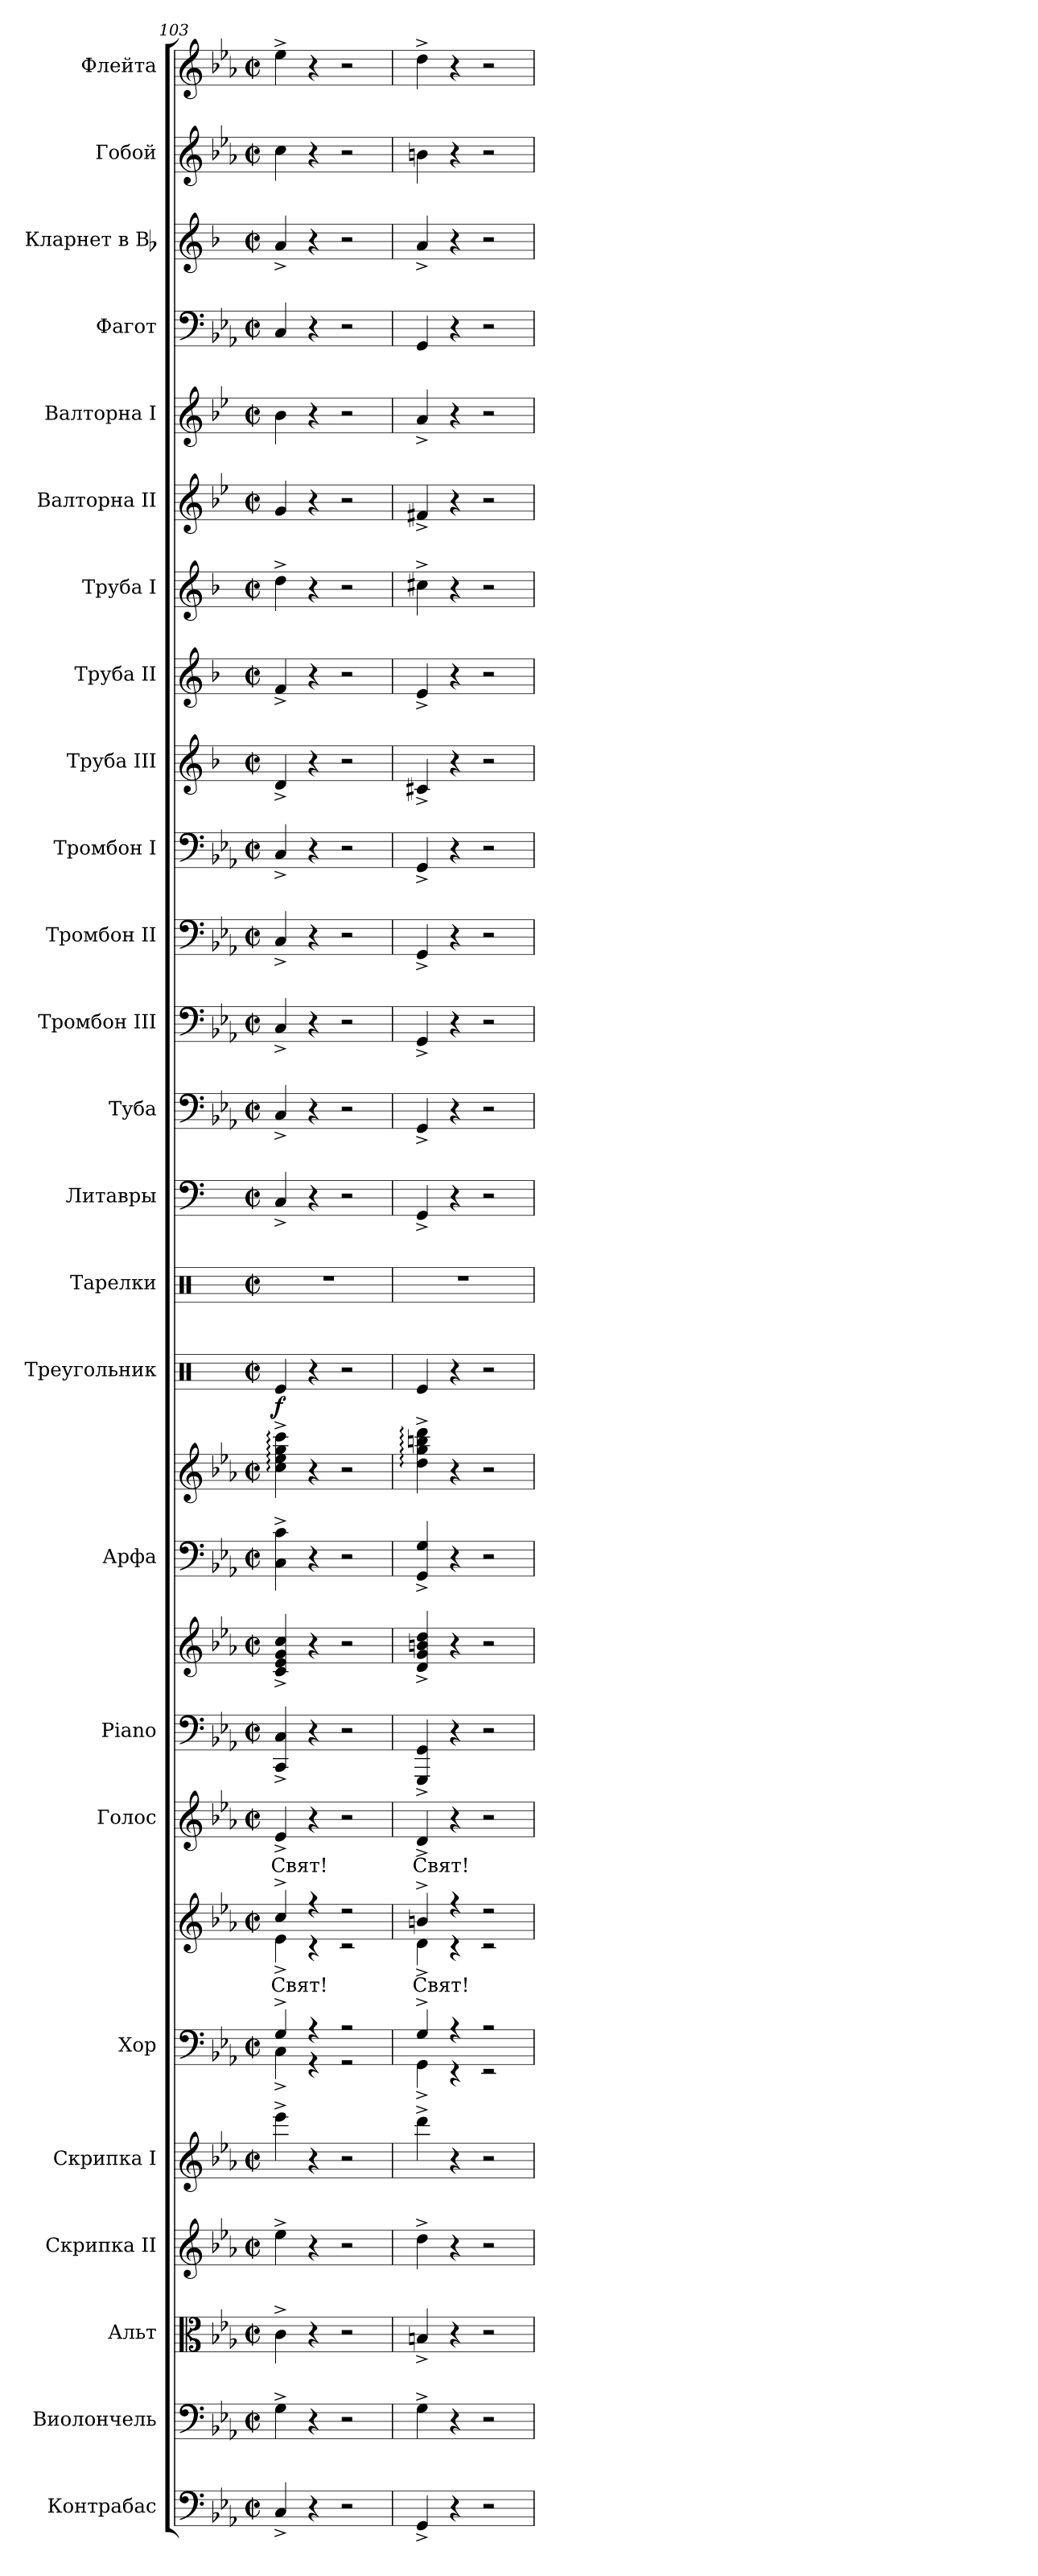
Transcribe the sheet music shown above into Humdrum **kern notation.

**kern	**kern	**kern	**kern	**kern	**kern	**kern	**text	**kern	**text	**kern	**kern	**kern	**kern	**kern	**dynam	**kern	**kern	**kern	**kern	**kern	**kern	**kern	**kern	**kern	**kern	**kern	**kern	**kern	**kern	**kern
*part25	*part24	*part23	*part22	*part21	*part20	*part20	*part20	*part19	*part19	*part18	*part18	*part17	*part17	*part16	*part16	*part15	*part14	*part13	*part12	*part11	*part10	*part9	*part8	*part7	*part6	*part5	*part4	*part3	*part2	*part1
*staff28	*staff27	*staff26	*staff25	*staff24	*staff23	*staff22	*staff22	*staff21	*staff21	*staff20	*staff19	*staff18	*staff17	*staff16	*staff16	*staff15	*staff14	*staff13	*staff12	*staff11	*staff10	*staff9	*staff8	*staff7	*staff6	*staff5	*staff4	*staff3	*staff2	*staff1
*I"Контрабас	*I"Виолончель	*I"Альт	*I"Скрипка II	*I"Скрипка I	*I"Хор	*	*	*I"Голос	*	*I"Piano	*	*I"Арфа	*	*I"Треугольник	*	*I"Тарелки	*I"Литавры	*I"Туба	*I"Тромбон III	*I"Тромбон II	*I"Тромбон I	*I"Труба III	*I"Труба II	*I"Труба I	*I"Валторна II	*I"Валторна I	*I"Фагот	*I"Кларнет в Bb	*I"Гобой	*I"Флейта
*	*	*	*I'Скр. II	*I'Скр. I	*	*	*	*	*	*I'Pno.	*	*	*	*	*	*	*	*	*I'Тромб. III	*I'Тромб. II	*I'Тромб. I	*I'Трб. III	*I'Трб. II	*I'Трб. I	*I'Валт. II	*I'Валт. I	*	*	*	*
*clefF4	*clefF4	*clefC3	*clefG2	*clefG2	*clefF4	*clefG2	*	*clefG2	*	*clefF4	*clefG2	*clefF4	*clefG2	*clefX	*	*clefX	*clefF4	*clefF4	*clefF4	*clefF4	*clefF4	*clefG2	*clefG2	*clefG2	*clefG2	*clefG2	*clefF4	*clefG2	*clefG2	*clefG2
*ITrd7c12	*	*	*	*	*	*	*	*	*	*	*	*	*	*	*	*	*	*	*	*	*	*ITrd1c2	*ITrd1c2	*ITrd1c2	*ITrd4c7	*ITrd4c7	*	*ITrd1c2	*	*
*k[b-e-a-]	*k[b-e-a-]	*k[b-e-a-]	*k[b-e-a-]	*k[b-e-a-]	*k[b-e-a-]	*k[b-e-a-]	*	*k[b-e-a-]	*	*k[b-e-a-]	*k[b-e-a-]	*k[b-e-a-]	*k[b-e-a-]	*k[]	*	*k[]	*k[]	*k[b-e-a-]	*k[b-e-a-]	*k[b-e-a-]	*k[b-e-a-]	*k[b-e-a-]	*k[b-e-a-]	*k[b-e-a-]	*k[b-e-a-]	*k[b-e-a-]	*k[b-e-a-]	*k[b-e-a-]	*k[b-e-a-]	*k[b-e-a-]
*c:	*c:	*c:	*c:	*c:	*c:	*c:	*	*c:	*	*c:	*c:	*c:	*c:	*C:	*	*C:	*a:	*c:	*c:	*c:	*c:	*c:	*c:	*c:	*c:	*c:	*c:	*c:	*c:	*c:
*M2/2	*M2/2	*M2/2	*M2/2	*M2/2	*M2/2	*M2/2	*	*M2/2	*	*M2/2	*M2/2	*M2/2	*M2/2	*M2/2	*	*M2/2	*M2/2	*M2/2	*M2/2	*M2/2	*M2/2	*M2/2	*M2/2	*M2/2	*M2/2	*M2/2	*M2/2	*M2/2	*M2/2	*M2/2
*met(c|)	*met(c|)	*met(c|)	*met(c|)	*met(c|)	*met(c|)	*met(c|)	*	*met(c|)	*	*met(c|)	*met(c|)	*met(c|)	*met(c|)	*met(c|)	*	*met(c|)	*met(c|)	*met(c|)	*met(c|)	*met(c|)	*met(c|)	*met(c|)	*met(c|)	*met(c|)	*met(c|)	*met(c|)	*met(c|)	*met(c|)	*met(c|)	*met(c|)
=103	=103	=103	=103	=103	=103	=103	=103	=103	=103	=103	=103	=103	=103	=103	=103	=103	=103	=103	=103	=103	=103	=103	=103	=103	=103	=103	=103	=103	=103	=103
*	*	*	*	*	*^	*	*	*	*	*	*	*	*	*	*	*	*	*	*	*	*	*	*	*	*	*	*	*	*	*
!	!	!	!	!	!	!	!	!LO:LY:b:color=#000000	!	!	!	!	!	!	!	!	!	!	!	!	!	!	!	!	!	!	!	!	!	!	!
*	*	*	*	*	*	*	*^	*	*	*	*	*	*	*	*	*	*	*	*	*	*	*	*	*	*	*	*	*	*	*	*
!	!	!	!	!	!	!	!	!	!	!	!LO:LY:b:color=#000000	!	!	!	!	!	!	!	!	!	!	!	!	!	!	!	!	!	!	!	!	!
4CC^i/	4G^i\	4c^i\	4ee-^i\	4eee-^i\	4G^i/	4C^i\	4cc^i/	4e-^i\	Свят!	4e-^i/	Свят!	4CCi/^ 4Ci^	4ci/^ 4e-i^ 4gi^ 4cci^	4Ci\^ 4ci^	4cci\:^ 4ee-i:^ 4ggi:^ 4ccci:^	4Rei/	f	1r	4C^i/	4C^i/	4C^i/	4C^i/	4C^i/	4c^i/	4e-^i/	4cc^i\	4ci/	4e-i\	4Ci/	4g^i/	4cci\	4ee-^i\
4r	4r	4r	4r	4r	4r	4r	4r	4r	.	4r	.	4r	4r	4r	4r	4r	.	.	4r	4r	4r	4r	4r	4r	4r	4r	4r	4r	4r	4r	4r	4r
2r	2r	2r	2r	2r	2r	2r	2r	2r	.	2r	.	2r	2r	2r	2r	2r	.	.	2r	2r	2r	2r	2r	2r	2r	2r	2r	2r	2r	2r	2r	2r
=104	=104	=104	=104	=104	=104	=104	=104	=104	=104	=104	=104	=104	=104	=104	=104	=104	=104	=104	=104	=104	=104	=104	=104	=104	=104	=104	=104	=104	=104	=104	=104	=104
!	!	!	!	!	!	!	!	!	!LO:LY:b:color=#000000	!	!	!	!	!	!	!	!	!	!	!	!	!	!	!	!	!	!	!	!	!	!	!
!	!	!	!	!	!	!	!	!	!	!	!LO:LY:b:color=#000000	!	!	!	!	!	!	!	!	!	!	!	!	!	!	!	!	!	!	!	!	!
4GGG^i/	4G^i\	4Bn^i/	4dd^i\	4ddd^i\	4G^i/	4GG^i\	4bn^i/	4d^i\	Свят!	4d^i/	Свят!	4GGGi/^ 4GGi^	4di/^ 4gi^ 4bni^ 4ddi^	4GGi/^ 4Gi^	4ddi\:^ 4ggi:^ 4bbni:^ 4dddi:^	4Rei/	.	1r	4GG^i/	4GG^i/	4GG^i/	4GG^i/	4GG^i/	4Bn^i/	4d^i/	4bn^i\	4Bn^i/	4d^i/	4GGi/	4g^i/	4bni\	4dd^i\
4r	4r	4r	4r	4r	4r	4r	4r	4r	.	4r	.	4r	4r	4r	4r	4r	.	.	4r	4r	4r	4r	4r	4r	4r	4r	4r	4r	4r	4r	4r	4r
2r	2r	2r	2r	2r	2r	2r	2r	2r	.	2r	.	2r	2r	2r	2r	2r	.	.	2r	2r	2r	2r	2r	2r	2r	2r	2r	2r	2r	2r	2r	2r
*	*	*	*	*	*v	*v	*	*	*	*	*	*	*	*	*	*	*	*	*	*	*	*	*	*	*	*	*	*	*	*	*	*
*	*	*	*	*	*	*v	*v	*	*	*	*	*	*	*	*	*	*	*	*	*	*	*	*	*	*	*	*	*	*	*	*
=	=	=	=	=	=	=	=	=	=	=	=	=	=	=	=	=	=	=	=	=	=	=	=	=	=	=	=	=	=	=
*-	*-	*-	*-	*-	*-	*-	*-	*-	*-	*-	*-	*-	*-	*-	*-	*-	*-	*-	*-	*-	*-	*-	*-	*-	*-	*-	*-	*-	*-	*-
